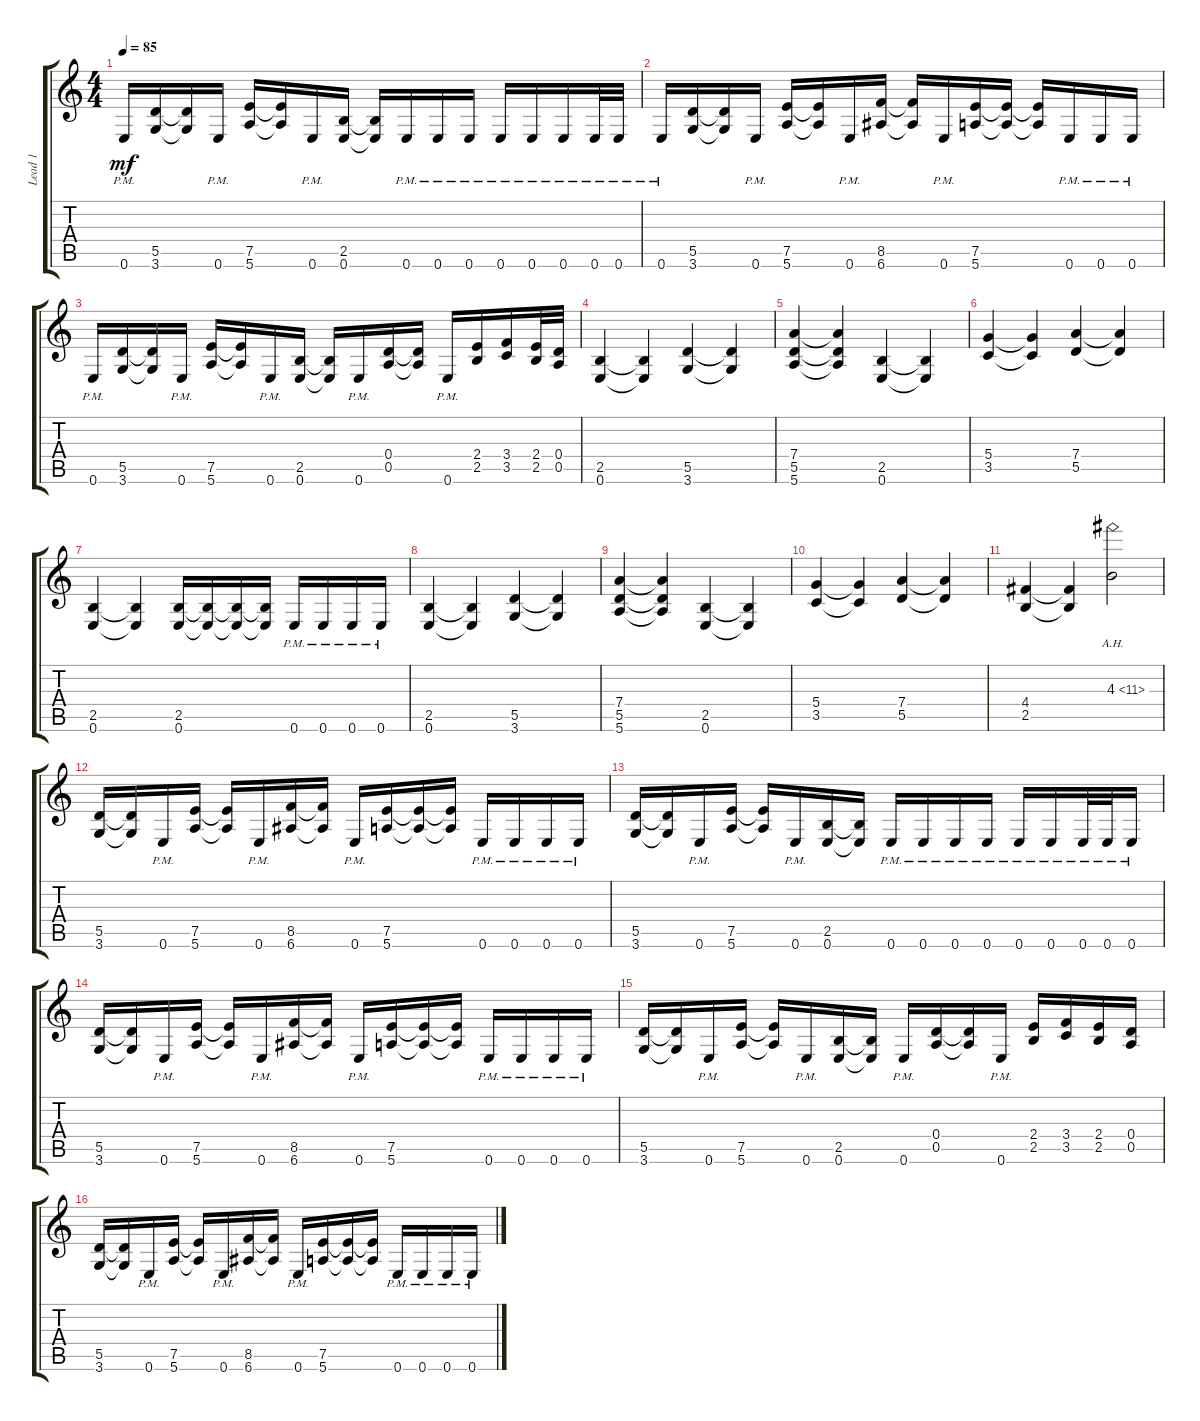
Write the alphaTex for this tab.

\track ("Lead 1" "Lead 1") {instrument distortionguitar}
\staff {score tabs}
\tuning (E4 B3 G3 D3 A2 E2) {hide}
\ts (4 4)
\tempo 85
\clef g2
\ks c
0.6{pm}.16{dy mf} (5.5 3.6).16 (5.5{t} 3.6{t}).16 0.6{pm}.16 (7.5 5.6).16 (7.5{t} 5.6{t}).16 0.6{pm}.16 (2.5 0.6).16 (2.5{t} 0.6{t}).16 0.6{pm}.16 0.6{pm}.16 0.6{pm}.16 0.6{pm}.16 0.6{pm}.16 0.6{pm}.16 0.6{pm}.32 0.6{pm}.32 |
0.6{pm}.16 (5.5 3.6).16 (5.5{t} 3.6{t}).16 0.6{pm}.16 (7.5 5.6).16 (7.5{t} 5.6{t}).16 0.6{pm}.16 (8.5 6.6).16 (8.5{t} 6.6{t}).16 0.6{pm}.16 (7.5 5.6).16 (7.5{t} 5.6{t}).16 (7.5{t} 5.6{t}).16 0.6{pm}.16 0.6{pm}.16 0.6{pm}.16 |
0.6{pm}.16 (5.5 3.6).16 (5.5{t} 3.6{t}).16 0.6{pm}.16 (7.5 5.6).16 (7.5{t} 5.6{t}).16 0.6{pm}.16 (2.5 0.6).16 (2.5{t} 0.6{t}).16 0.6{pm}.16 (0.4 0.5).16 (0.4{t} 0.5{t}).16 0.6{pm}.16 (2.4 2.5).16 (3.4 3.5).16 (2.4 2.5).32 (0.4 0.5).32 |
(2.5 0.6).4 (2.5{t} 0.6{t}).4 (5.5 3.6).4 (5.5{t} 3.6{t}).4 |
(7.4 5.5 5.6).4 (7.4{t} 5.5{t} 5.6{t}).4 (2.5 0.6).4 (2.5{t} 0.6{t}).4 |
(5.4 3.5).4 (5.4{t} 3.5{t}).4 (7.4 5.5).4 (7.4{t} 5.5{t}).4 |
(2.5 0.6).4 (2.5{t} 0.6{t}).4 (2.5 0.6).16 (2.5{t} 0.6{t}).16 (2.5{t} 0.6{t}).16 (2.5{t} 0.6{t}).16 0.6{pm}.16 0.6{pm}.16 0.6{pm}.16 0.6{pm}.16 |
(2.5 0.6).4 (2.5{t} 0.6{t}).4 (5.5 3.6).4 (5.5{t} 3.6{t}).4 |
(7.4 5.5 5.6).4 (7.4{t} 5.5{t} 5.6{t}).4 (2.5 0.6).4 (2.5{t} 0.6{t}).4 |
(5.4 3.5).4 (5.4{t} 3.5{t}).4 (7.4 5.5).4 (7.4{t} 5.5{t}).4 |
(4.4 2.5).4 (4.4{t} 2.5{t}).4 4.3{ah 7}.2 |
(5.5 3.6).16 (5.5{t} 3.6{t}).16 0.6{pm}.16 (7.5 5.6).16 (7.5{t} 5.6{t}).16 0.6{pm}.16 (8.5 6.6).16 (8.5{t} 6.6{t}).16 0.6{pm}.16 (7.5 5.6).16 (7.5{t} 5.6{t}).16 (7.5{t} 5.6{t}).16 0.6{pm}.16 0.6{pm}.16 0.6{pm}.16 0.6{pm}.16 |
(5.5 3.6).16 (5.5{t} 3.6{t}).16 0.6{pm}.16 (7.5 5.6).16 (7.5{t} 5.6{t}).16 0.6{pm}.16 (2.5 0.6).16 (2.5{t} 0.6{t}).16 0.6{pm}.16 0.6{pm}.16 0.6{pm}.16 0.6{pm}.16 0.6{pm}.16 0.6{pm}.16 0.6{pm}.32 0.6{pm}.32 0.6{pm}.16 |
(5.5 3.6).16 (5.5{t} 3.6{t}).16 0.6{pm}.16 (7.5 5.6).16 (7.5{t} 5.6{t}).16 0.6{pm}.16 (8.5 6.6).16 (8.5{t} 6.6{t}).16 0.6{pm}.16 (7.5 5.6).16 (7.5{t} 5.6{t}).16 (7.5{t} 5.6{t}).16 0.6{pm}.16 0.6{pm}.16 0.6{pm}.16 0.6{pm}.16 |
(5.5 3.6).16 (5.5{t} 3.6{t}).16 0.6{pm}.16 (7.5 5.6).16 (7.5{t} 5.6{t}).16 0.6{pm}.16 (2.5 0.6).16 (2.5{t} 0.6{t}).16 0.6{pm}.16 (0.4 0.5).16 (0.4{t} 0.5{t}).16 0.6{pm}.16 (2.4 2.5).16 (3.4 3.5).16 (2.4 2.5).16 (0.4 0.5).16 |
(5.5 3.6).16 (5.5{t} 3.6{t}).16 0.6{pm}.16 (7.5 5.6).16 (7.5{t} 5.6{t}).16 0.6{pm}.16 (8.5 6.6).16 (8.5{t} 6.6{t}).16 0.6{pm}.16 (7.5 5.6).16 (7.5{t} 5.6{t}).16 (7.5{t} 5.6{t}).16 0.6{pm}.16 0.6{pm}.16 0.6{pm}.16 0.6{pm}.16
